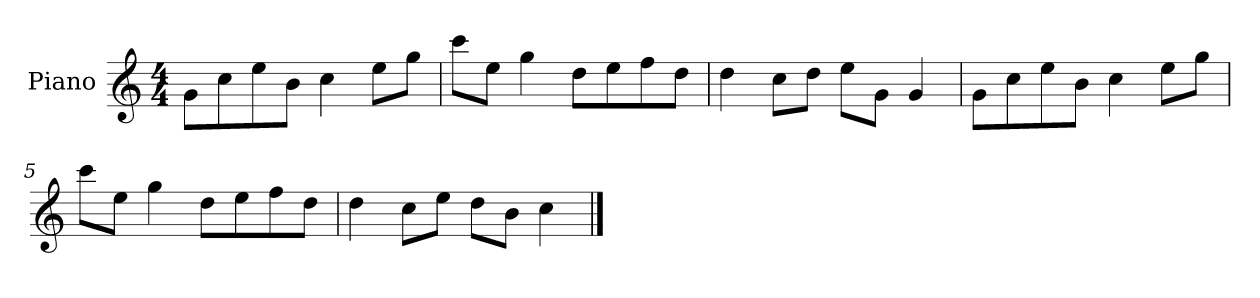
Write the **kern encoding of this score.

**kern
*part1
*staff1
*I"Piano
*I'P-no
*clefG2
*k[]
*M4/4
*MM90
=1
8g\L
8cc\
8ee\
8b\J
4cc\
8ee\L
8gg\J
=2
8ccc\L
8ee\J
4gg\
8dd\L
8ee\
8ff\
8dd\J
=3
4dd\
8cc\L
8dd\J
8ee\L
8g\J
4g/
=4
8g\L
8cc\
8ee\
8b\J
4cc\
8ee\L
8gg\J
=5
8ccc\L
8ee\J
4gg\
8dd\L
8ee\
8ff\
8dd\J
!!LO:LB:g=z
=6
4dd\
8cc\L
8ee\J
8dd\L
8b\J
4cc\
==
*-
